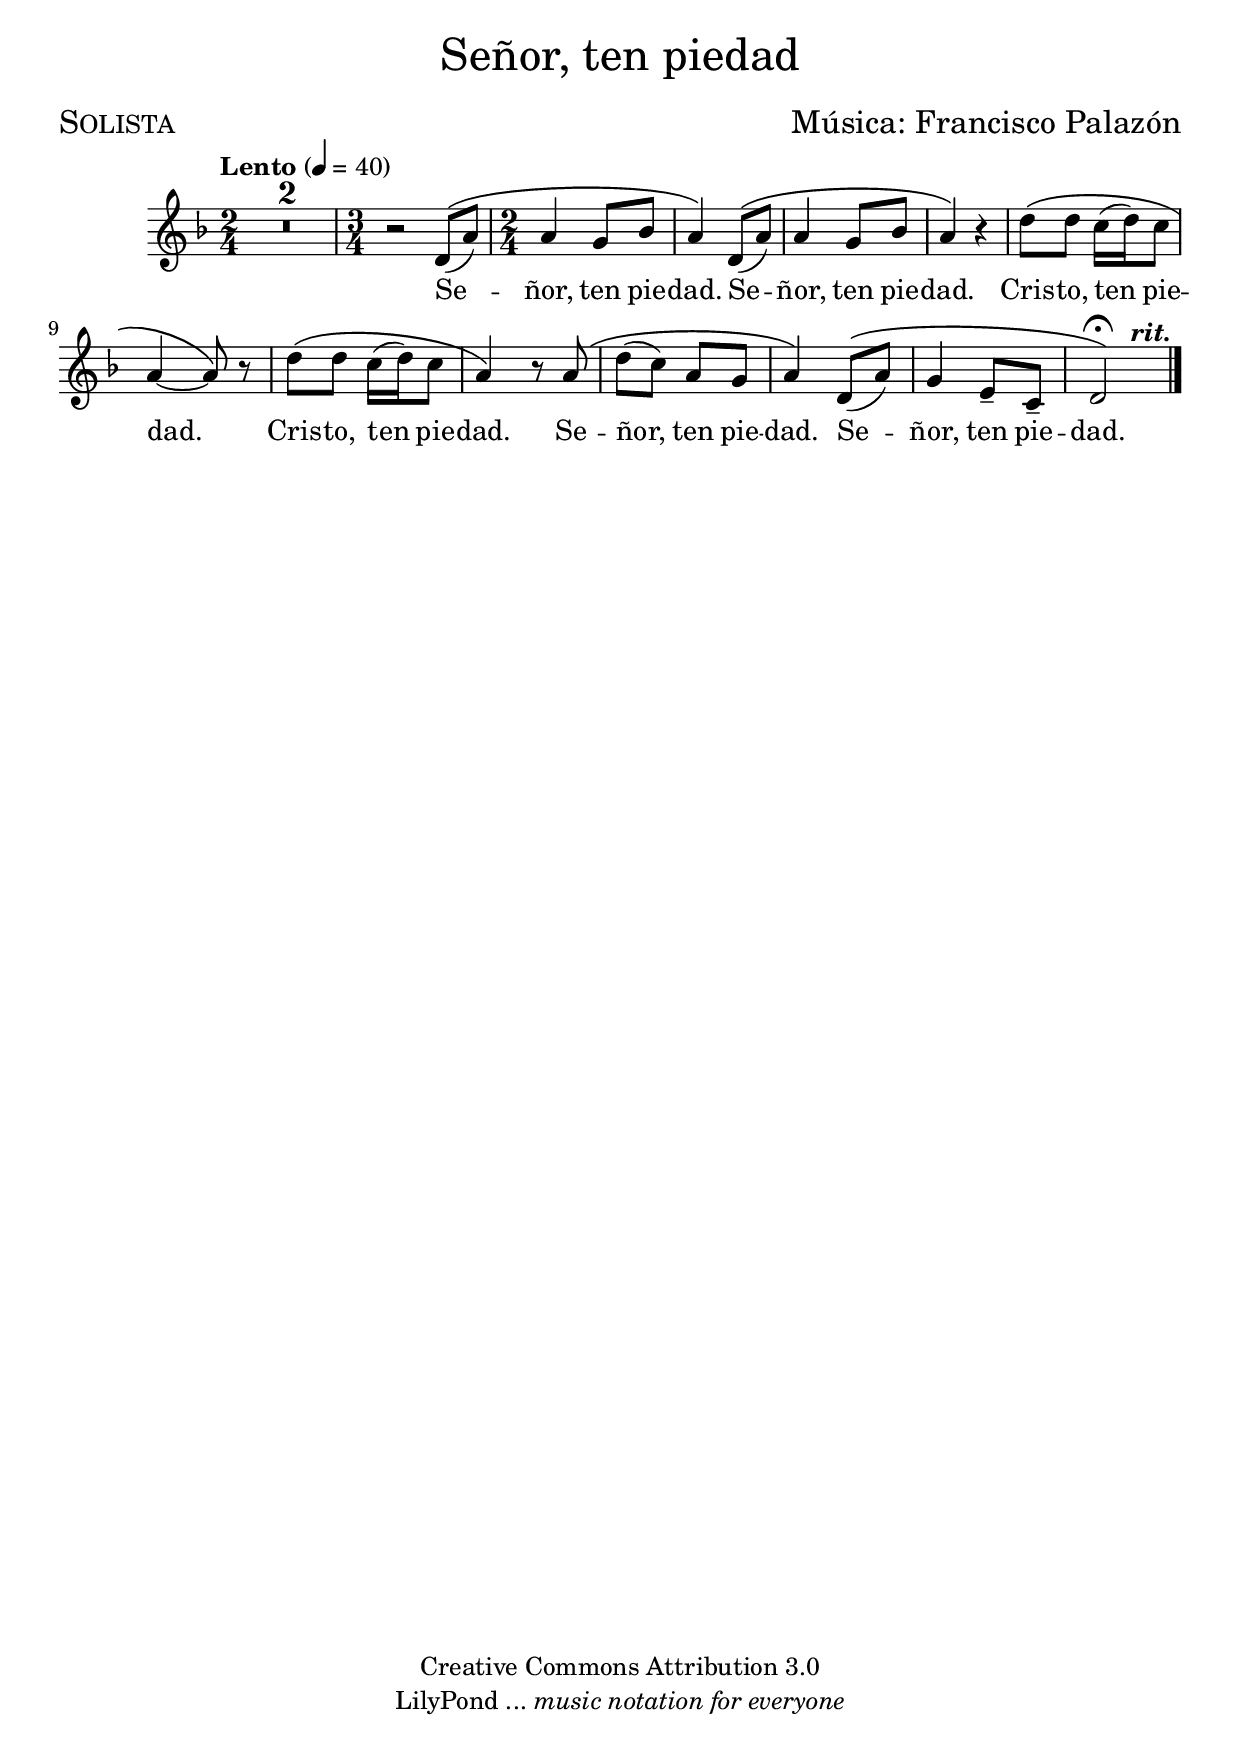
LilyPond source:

% ****************************************************************
%	Dios es Fiel - Soprano
%	by serach.sam@
% ****************************************************************
\language "espanol"
\version "2.19.80"

% --- Includes
\include "global.ily"
\include "armonia.ily"
letra = \lyricmode {
  % la letra va aqui.
  Se -- ñor, ten pie -- dad.
  Cris -- to, ten pie -- dad.
  Se -- ñor, ten pie -- dad.
}

letraAlto = \lyricmode {
  % la letra va aqui.
  Se -- ñor, ten pie -- dad.
  Cris -- to, ten pie -- dad.
  Se -- ñor, ten pie -- dad, ten pie -- dad.
}

letraSolista = \lyricmode {
  % la letra va aqui.
  Se -- ñor, ten pie -- dad. Se -- ñor, ten pie -- dad.
  Cris -- to, ten pie -- dad. Cris -- to, ten pie -- dad.
  Se -- ñor, ten pie -- dad. Se -- ñor, ten pie -- dad.
}

% --- Musica
solista = \relative do'' {
  \compressFullBarRests
  \dynamicUp
  %Escribir la musica aqui...
  R2*2			| % 02
  r2 re,8^\(( la')	| % 03
  la4  sol8 sib		| % 04
  la4\) re,8^\(( la')	| % 05
  la4  sol8 sib		| % 06
  la4\) r		| % 07
  re8\( re do16( re) do8 | % 08
  la4~ la8\) r		| % 09
  re8\( re do16( re) do8 | % 10
  la4\) r8 la\( | % 11
  re8( do) la sol	| % 12
  la4\) re,8^\(( la')	| % 13
  sol4 mi8-- do--	| % 14
  re2^\markup { \halign #-3 \italic \bold "rit." } \)\fermata | % 15
}


% --- Tamaño del pentagrama
#(set-global-staff-size 22)

% --- Cabecera
\markup { \fill-line { \center-column { \fontsize #5 "Señor, ten piedad" \fontsize #3 \caps " "}}}
\markup { \fill-line { \fontsize #2 \caps "Solista" \center-column { \fontsize #2 "Música: Francisco Palazón" } } }
\header {
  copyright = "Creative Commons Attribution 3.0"
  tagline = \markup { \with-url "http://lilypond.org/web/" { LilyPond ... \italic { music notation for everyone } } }
  breakbefore = ##t
}

% --- Partitura
\score {
  <<
    %\acordes
    \new Staff {
      \new Voice = "solista" {
        <<
          %\set Staff.midiInstrument = #"piano"
          \global
          \solista
        >>
      }
    }
    \new Lyrics{ \lyricsto "solista"{ \letraSolista } }
  >>
  \midi {}
  \layout {}
}

% --- Pagina
\paper {
  #(set-default-paper-size "letter")
  #(include-special-characters)
}